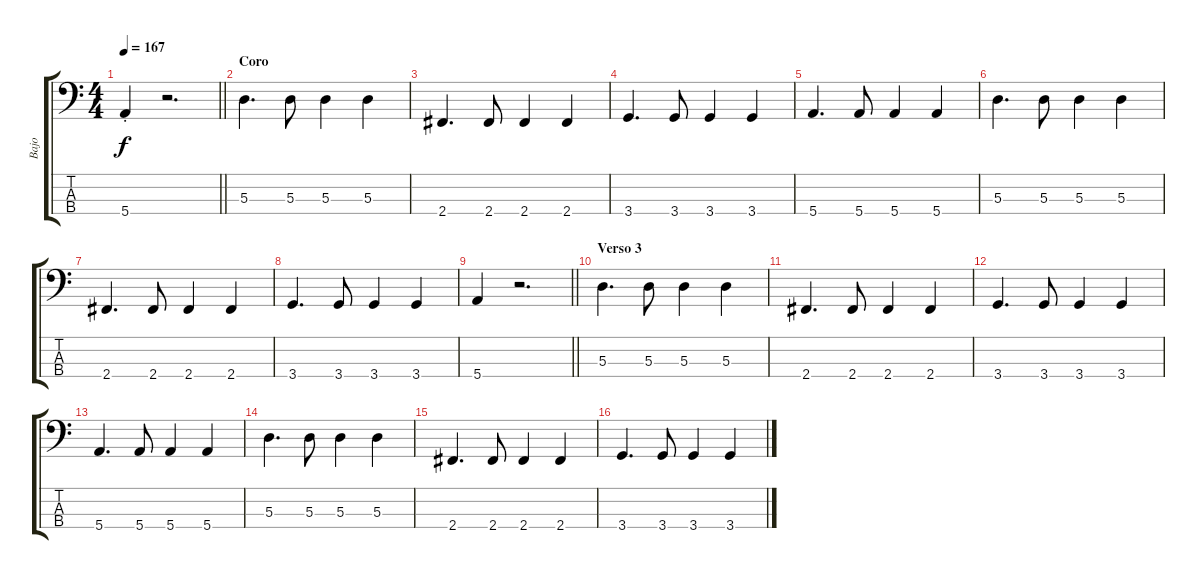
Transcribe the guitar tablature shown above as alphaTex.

\track ("Bajo" "Bajo") {instrument electricbassfinger}
\staff {score tabs}
\tuning (G2 D2 A1 E1) {hide}
\ts (4 4)
\tempo 167
\clef f4
\barLineRight lightlight
\ks c
5.4{st}.4{dy f} r.2{d} |
\section ("" "Coro")
5.3.4{d} 5.3.8 5.3.4 5.3.4 |
2.4.4{d} 2.4.8 2.4.4 2.4.4 |
3.4.4{d} 3.4.8 3.4.4 3.4.4 |
5.4.4{d} 5.4.8 5.4.4 5.4.4 |
5.3.4{d} 5.3.8 5.3.4 5.3.4 |
2.4.4{d} 2.4.8 2.4.4 2.4.4 |
3.4.4{d} 3.4.8 3.4.4 3.4.4 |
\barLineRight lightlight
5.4.4 r.2{d} |
\section ("" "Verso 3")
5.3.4{d} 5.3.8 5.3.4 5.3.4 |
2.4.4{d} 2.4.8 2.4.4 2.4.4 |
3.4.4{d} 3.4.8 3.4.4 3.4.4 |
5.4.4{d} 5.4.8 5.4.4 5.4.4 |
5.3.4{d} 5.3.8 5.3.4 5.3.4 |
2.4.4{d} 2.4.8 2.4.4 2.4.4 |
3.4.4{d} 3.4.8 3.4.4 3.4.4
